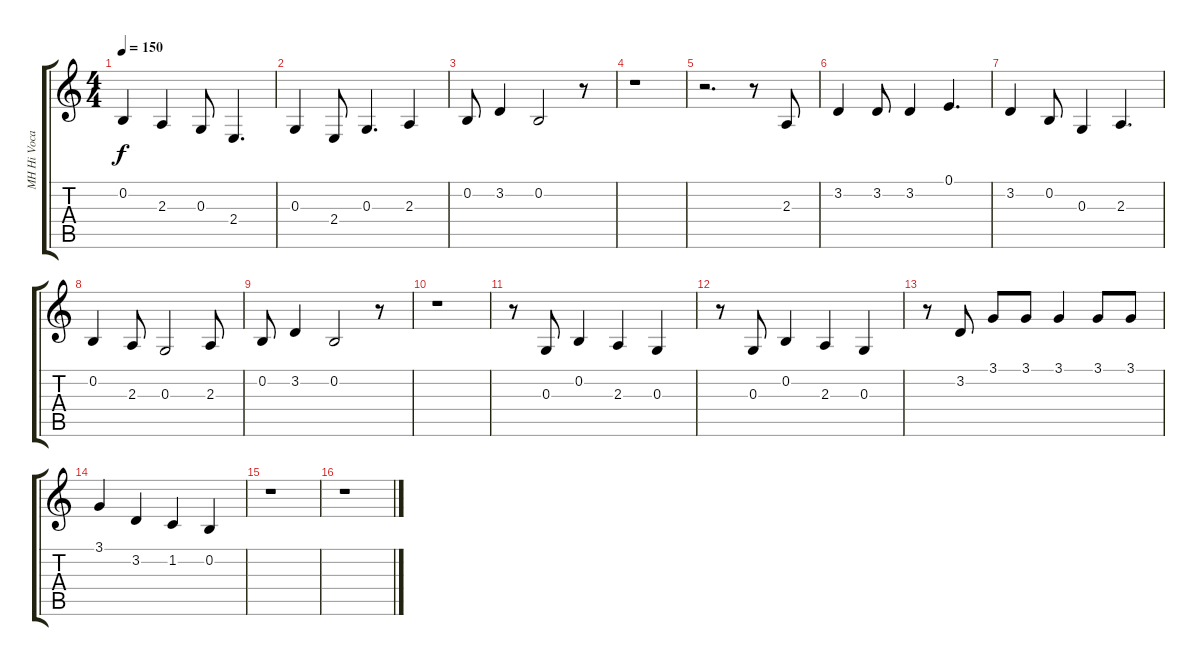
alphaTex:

\track ("MH Hi Vocals" "MH Hi Voca") {instrument altosax}
\staff {score tabs}
\tuning (E4 B3 G3 D3 A2 E2) {hide}
\ts (4 4)
\tempo 150
\clef g2
\ks c
0.2.4{dy f} 2.3.4 0.3.8 2.4.4{d} |
0.3.4 2.4.8 0.3.4{d} 2.3.4 |
0.2.8 3.2.4 0.2.2 r.8 |
r.1 |
r.2{d} r.8 2.3.8 |
3.2.4 3.2.8 3.2.4 0.1.4{d} |
3.2.4 0.2.8 0.3.4 2.3.4{d} |
0.2.4 2.3.8 0.3.2 2.3.8 |
0.2.8 3.2.4 0.2.2 r.8 |
r.1 |
r.8 0.3.8 0.2.4 2.3.4 0.3.4 |
r.8 0.3.8 0.2.4 2.3.4 0.3.4 |
r.8 3.2.8 3.1.8 3.1.8 3.1.4 3.1.8 3.1.8 |
3.1.4 3.2.4 1.2.4 0.2.4 |
r.1 |
r.1
